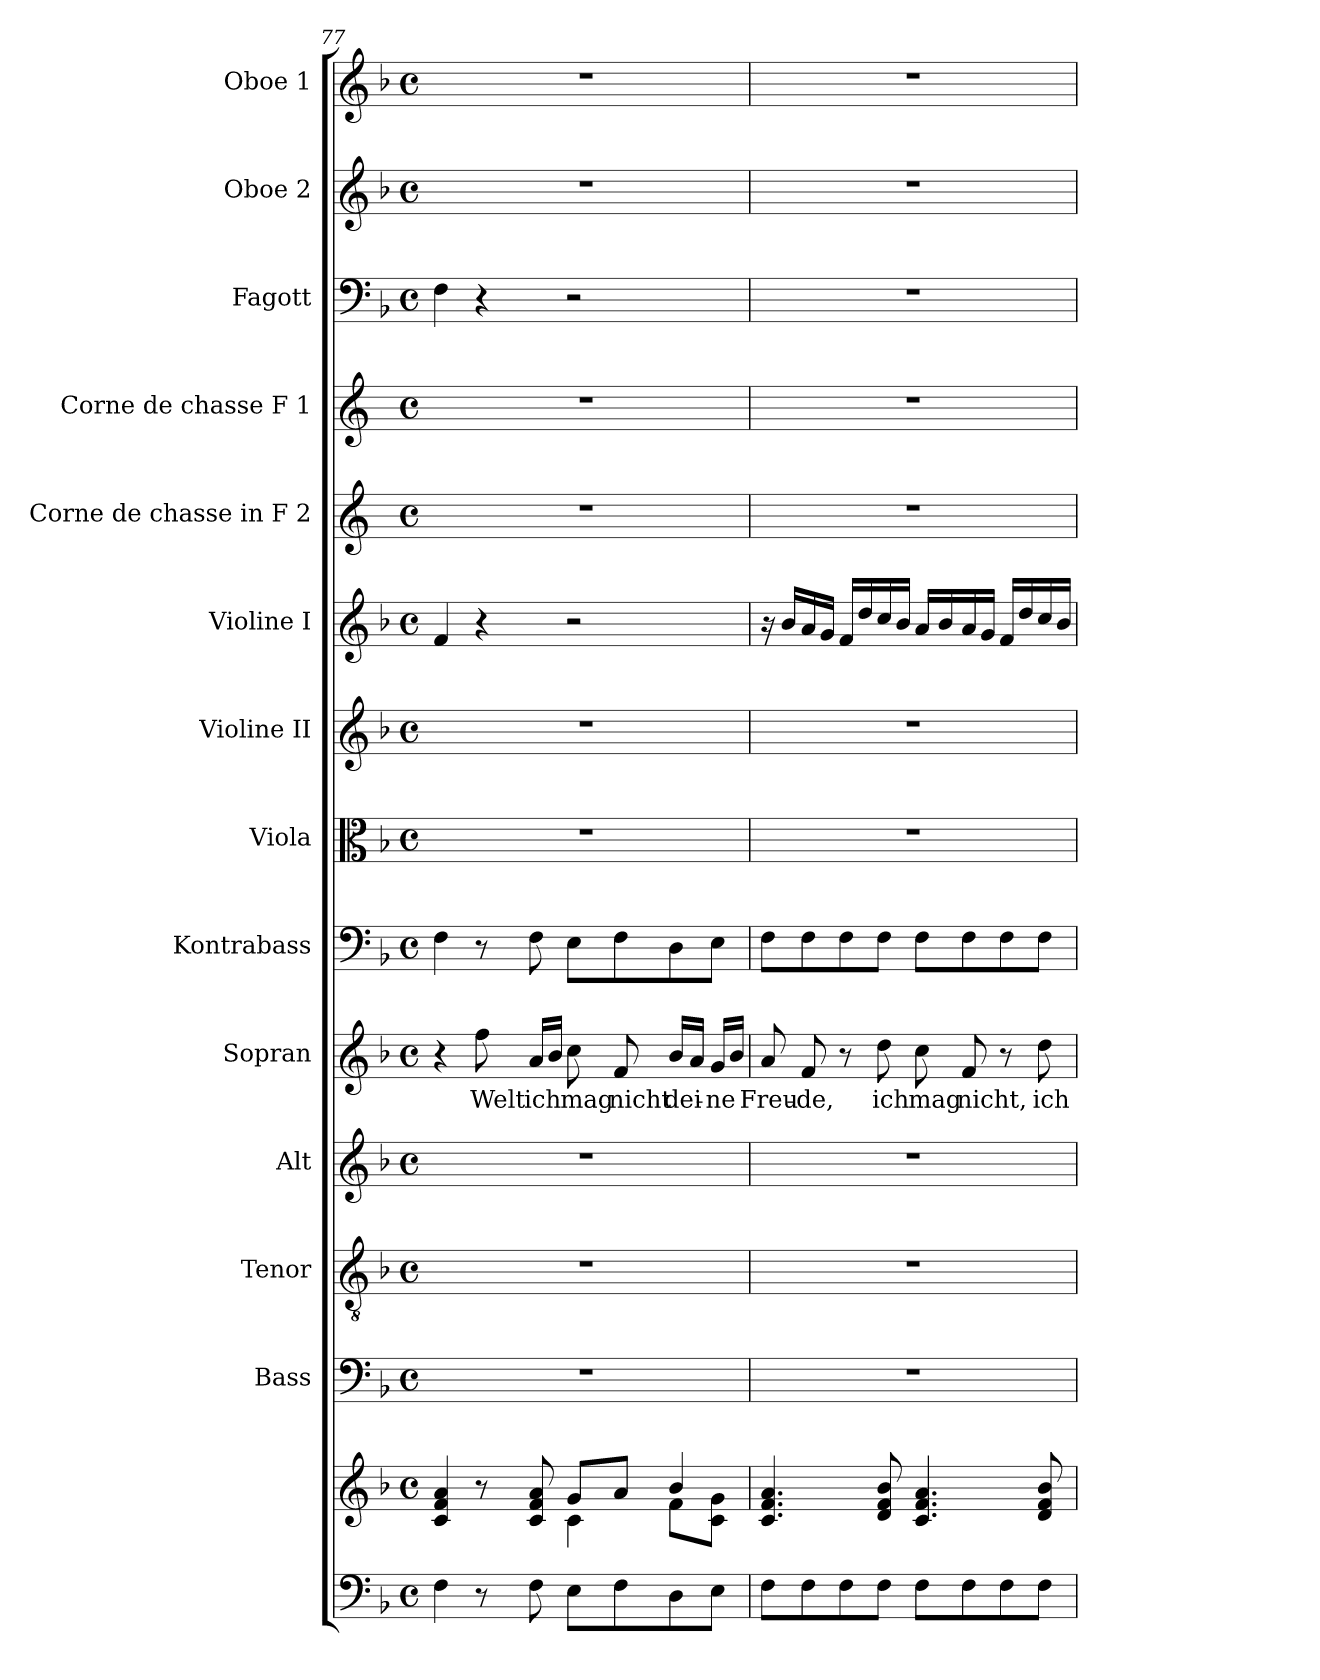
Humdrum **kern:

**kern	**kern	**kern	**kern	**kern	**kern	**text	**kern	**kern	**kern	**kern	**kern	**kern	**kern	**kern	**kern
*part14	*part14	*part13	*part12	*part11	*part10	*part10	*part9	*part8	*part7	*part6	*part5	*part4	*part3	*part2	*part1
*staff15	*staff14	*staff13	*staff12	*staff11	*staff10	*staff10	*staff9	*staff8	*staff7	*staff6	*staff5	*staff4	*staff3	*staff2	*staff1
*	*	*I"Bass	*I"Tenor	*I"Alt	*I"Sopran	*	*I"Kontrabass	*I"Viola	*I"Violine II	*I"Violine I	*I"Corne de chasse in F 2	*I"Corne de chasse F 1	*I"Fagott	*I"Oboe 2	*I"Oboe 1
*	*	*I'B.	*I'T.	*I'A.	*I'S.	*	*I'Kb.	*I'Vla.	*I'Vl. II	*I'Vl. I	*	*	*I'Fg.	*I'Ob. 2	*I'Ob. 1
*clefF4	*clefG2	*clefF4	*clefGv2	*clefG2	*clefG2	*	*clefF4	*clefC3	*clefG2	*clefG2	*clefG2	*clefG2	*clefF4	*clefG2	*clefG2
*	*	*	*	*	*	*	*ITrd7c12	*	*	*	*ITrd4c7	*ITrd4c7	*	*	*
*k[b-]	*k[b-]	*k[b-]	*k[b-]	*k[b-]	*k[b-]	*	*k[b-]	*k[b-]	*k[b-]	*k[b-]	*k[b-]	*k[b-]	*k[b-]	*k[b-]	*k[b-]
*F:	*F:	*F:	*F:	*F:	*F:	*	*F:	*F:	*F:	*F:	*F:	*F:	*F:	*F:	*F:
*M4/4	*M4/4	*M4/4	*M4/4	*M4/4	*M4/4	*	*M4/4	*M4/4	*M4/4	*M4/4	*M4/4	*M4/4	*M4/4	*M4/4	*M4/4
*met(c)	*met(c)	*met(c)	*met(c)	*met(c)	*met(c)	*	*met(c)	*met(c)	*met(c)	*met(c)	*met(c)	*met(c)	*met(c)	*met(c)	*met(c)
=77	=77	=77	=77	=77	=77	=77	=77	=77	=77	=77	=77	=77	=77	=77	=77
*	*^	*	*	*	*	*	*	*	*	*	*	*	*	*	*
4F\	4c/ 4f/ 4a/	2ryy	1r	1r	1r	4r	.	4FF\	1r	1r	4f/	1r	1r	4F\	1r	1r
!	!	!	!	!	!	!	!LO:LY:b	!	!	!	!	!	!	!	!	!
8r	8r	.	.	.	.	8ff\	Welt	8r	.	.	4r	.	.	4r	.	.
!	!	!	!	!	!	!	!LO:LY:b	!	!	!	!	!	!	!	!	!
8F\	8c/ 8f/ 8a/	.	.	.	.	16a/LL	ich	8FF\	.	.	.	.	.	.	.	.
.	.	.	.	.	.	16b-/JJ	.	.	.	.	.	.	.	.	.	.
!	!	!	!	!	!	!	!LO:LY:b	!	!	!	!	!	!	!	!	!
8E\L	8g/L	4c\	.	.	.	8cc\	mag	8EE\L	.	.	2r	.	.	2r	.	.
!	!	!	!	!	!	!	!LO:LY:b	!	!	!	!	!	!	!	!	!
8F\	8a/J	.	.	.	.	8f/	nicht	8FF\	.	.	.	.	.	.	.	.
!	!	!	!	!	!	!	!LO:LY:b	!	!	!	!	!	!	!	!	!
8D\	4b-/	8f\L	.	.	.	16b-/LL	dei-	8DD\	.	.	.	.	.	.	.	.
.	.	.	.	.	.	16a/JJ	.	.	.	.	.	.	.	.	.	.
!	!	!	!	!	!	!	!LO:LY:b	!	!	!	!	!	!	!	!	!
8E\J	.	8c\ 8g\J	.	.	.	16g/LL	-ne	8EE\J	.	.	.	.	.	.	.	.
.	.	.	.	.	.	16b-/JJ	.	.	.	.	.	.	.	.	.	.
*	*v	*v	*	*	*	*	*	*	*	*	*	*	*	*	*	*
=78	=78	=78	=78	=78	=78	=78	=78	=78	=78	=78	=78	=78	=78	=78	=78
!	!	!	!	!	!	!LO:LY:b	!	!	!	!	!	!	!	!	!
8F\L	4.c/ 4.f/ 4.a/	1r	1r	1r	8a/	Freu-	8FF\L	1r	1r	16r	1r	1r	1r	1r	1r
.	.	.	.	.	.	.	.	.	.	16b-/LL	.	.	.	.	.
!	!	!	!	!	!	!LO:LY:b	!	!	!	!	!	!	!	!	!
8F\	.	.	.	.	8f/	-de,	8FF\	.	.	16a/	.	.	.	.	.
.	.	.	.	.	.	.	.	.	.	16g/JJ	.	.	.	.	.
8F\	.	.	.	.	8r	.	8FF\	.	.	16f/LL	.	.	.	.	.
.	.	.	.	.	.	.	.	.	.	16dd/	.	.	.	.	.
!	!	!	!	!	!	!LO:LY:b	!	!	!	!	!	!	!	!	!
8F\J	8d/ 8f/ 8b-/	.	.	.	8dd\	ich	8FF\J	.	.	16cc/	.	.	.	.	.
.	.	.	.	.	.	.	.	.	.	16b-/JJ	.	.	.	.	.
!	!	!	!	!	!	!LO:LY:b	!	!	!	!	!	!	!	!	!
8F\L	4.c/ 4.f/ 4.a/	.	.	.	8cc\	mag	8FF\L	.	.	16a/LL	.	.	.	.	.
.	.	.	.	.	.	.	.	.	.	16b-/	.	.	.	.	.
!	!	!	!	!	!	!LO:LY:b	!	!	!	!	!	!	!	!	!
8F\	.	.	.	.	8f/	nicht,	8FF\	.	.	16a/	.	.	.	.	.
.	.	.	.	.	.	.	.	.	.	16g/JJ	.	.	.	.	.
8F\	.	.	.	.	8r	.	8FF\	.	.	16f/LL	.	.	.	.	.
.	.	.	.	.	.	.	.	.	.	16dd/	.	.	.	.	.
!	!	!	!	!	!	!LO:LY:b	!	!	!	!	!	!	!	!	!
8F\J	8d/ 8f/ 8b-/	.	.	.	8dd\	ich	8FF\J	.	.	16cc/	.	.	.	.	.
.	.	.	.	.	.	.	.	.	.	16b-/JJ	.	.	.	.	.
=	=	=	=	=	=	=	=	=	=	=	=	=	=	=	=
*-	*-	*-	*-	*-	*-	*-	*-	*-	*-	*-	*-	*-	*-	*-	*-
